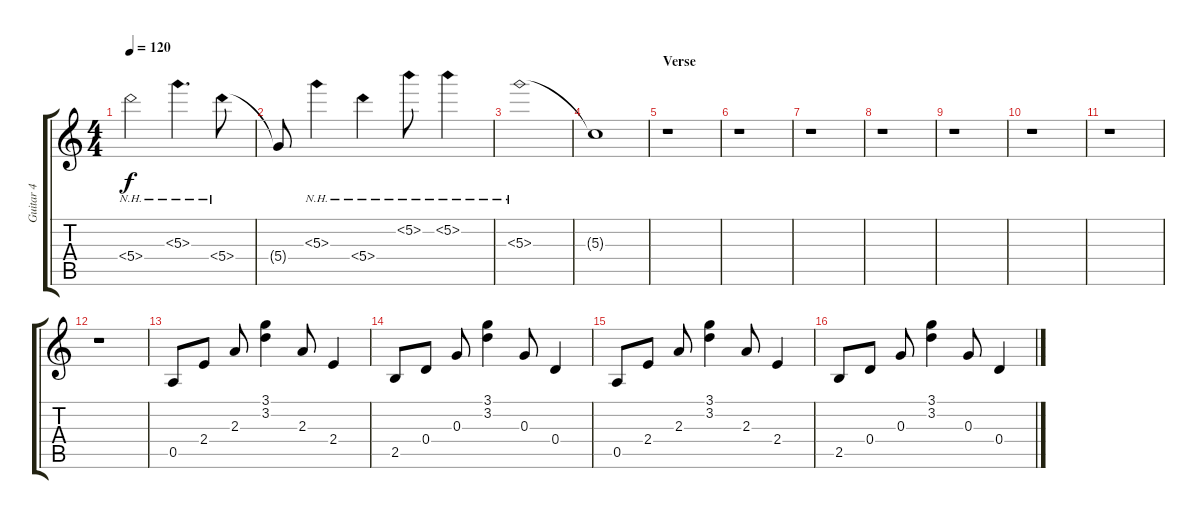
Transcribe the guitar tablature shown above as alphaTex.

\track ("Guitar 4" "Guitar 4") {instrument overdrivenguitar}
\staff {score tabs}
\tuning (E4 B3 G3 D3 A2 E2) {hide}
\ts (4 4)
\tempo 120
\clef g2
\ks c
5.4{nh}.2{dy f} 5.3{nh}.4{d} 5.4{nh}.8 |
5.4{t}.8 5.3{nh}.4 5.4{nh}.4 5.2{nh}.8 5.2{nh}.4 |
5.3{nh}.1 |
5.3{t}.1 |
\section ("" "Verse")
r.1 |
r.1 |
r.1 |
r.1 |
r.1 |
r.1 |
r.1 |
r.1 |
0.5.8 2.4.8 2.3.8 (3.1 3.2).4 2.3.8 2.4.4 |
2.5.8 0.4.8 0.3.8 (3.1 3.2).4 0.3.8 0.4.4 |
0.5.8 2.4.8 2.3.8 (3.1 3.2).4 2.3.8 2.4.4 |
2.5.8 0.4.8 0.3.8 (3.1 3.2).4 0.3.8 0.4.4
